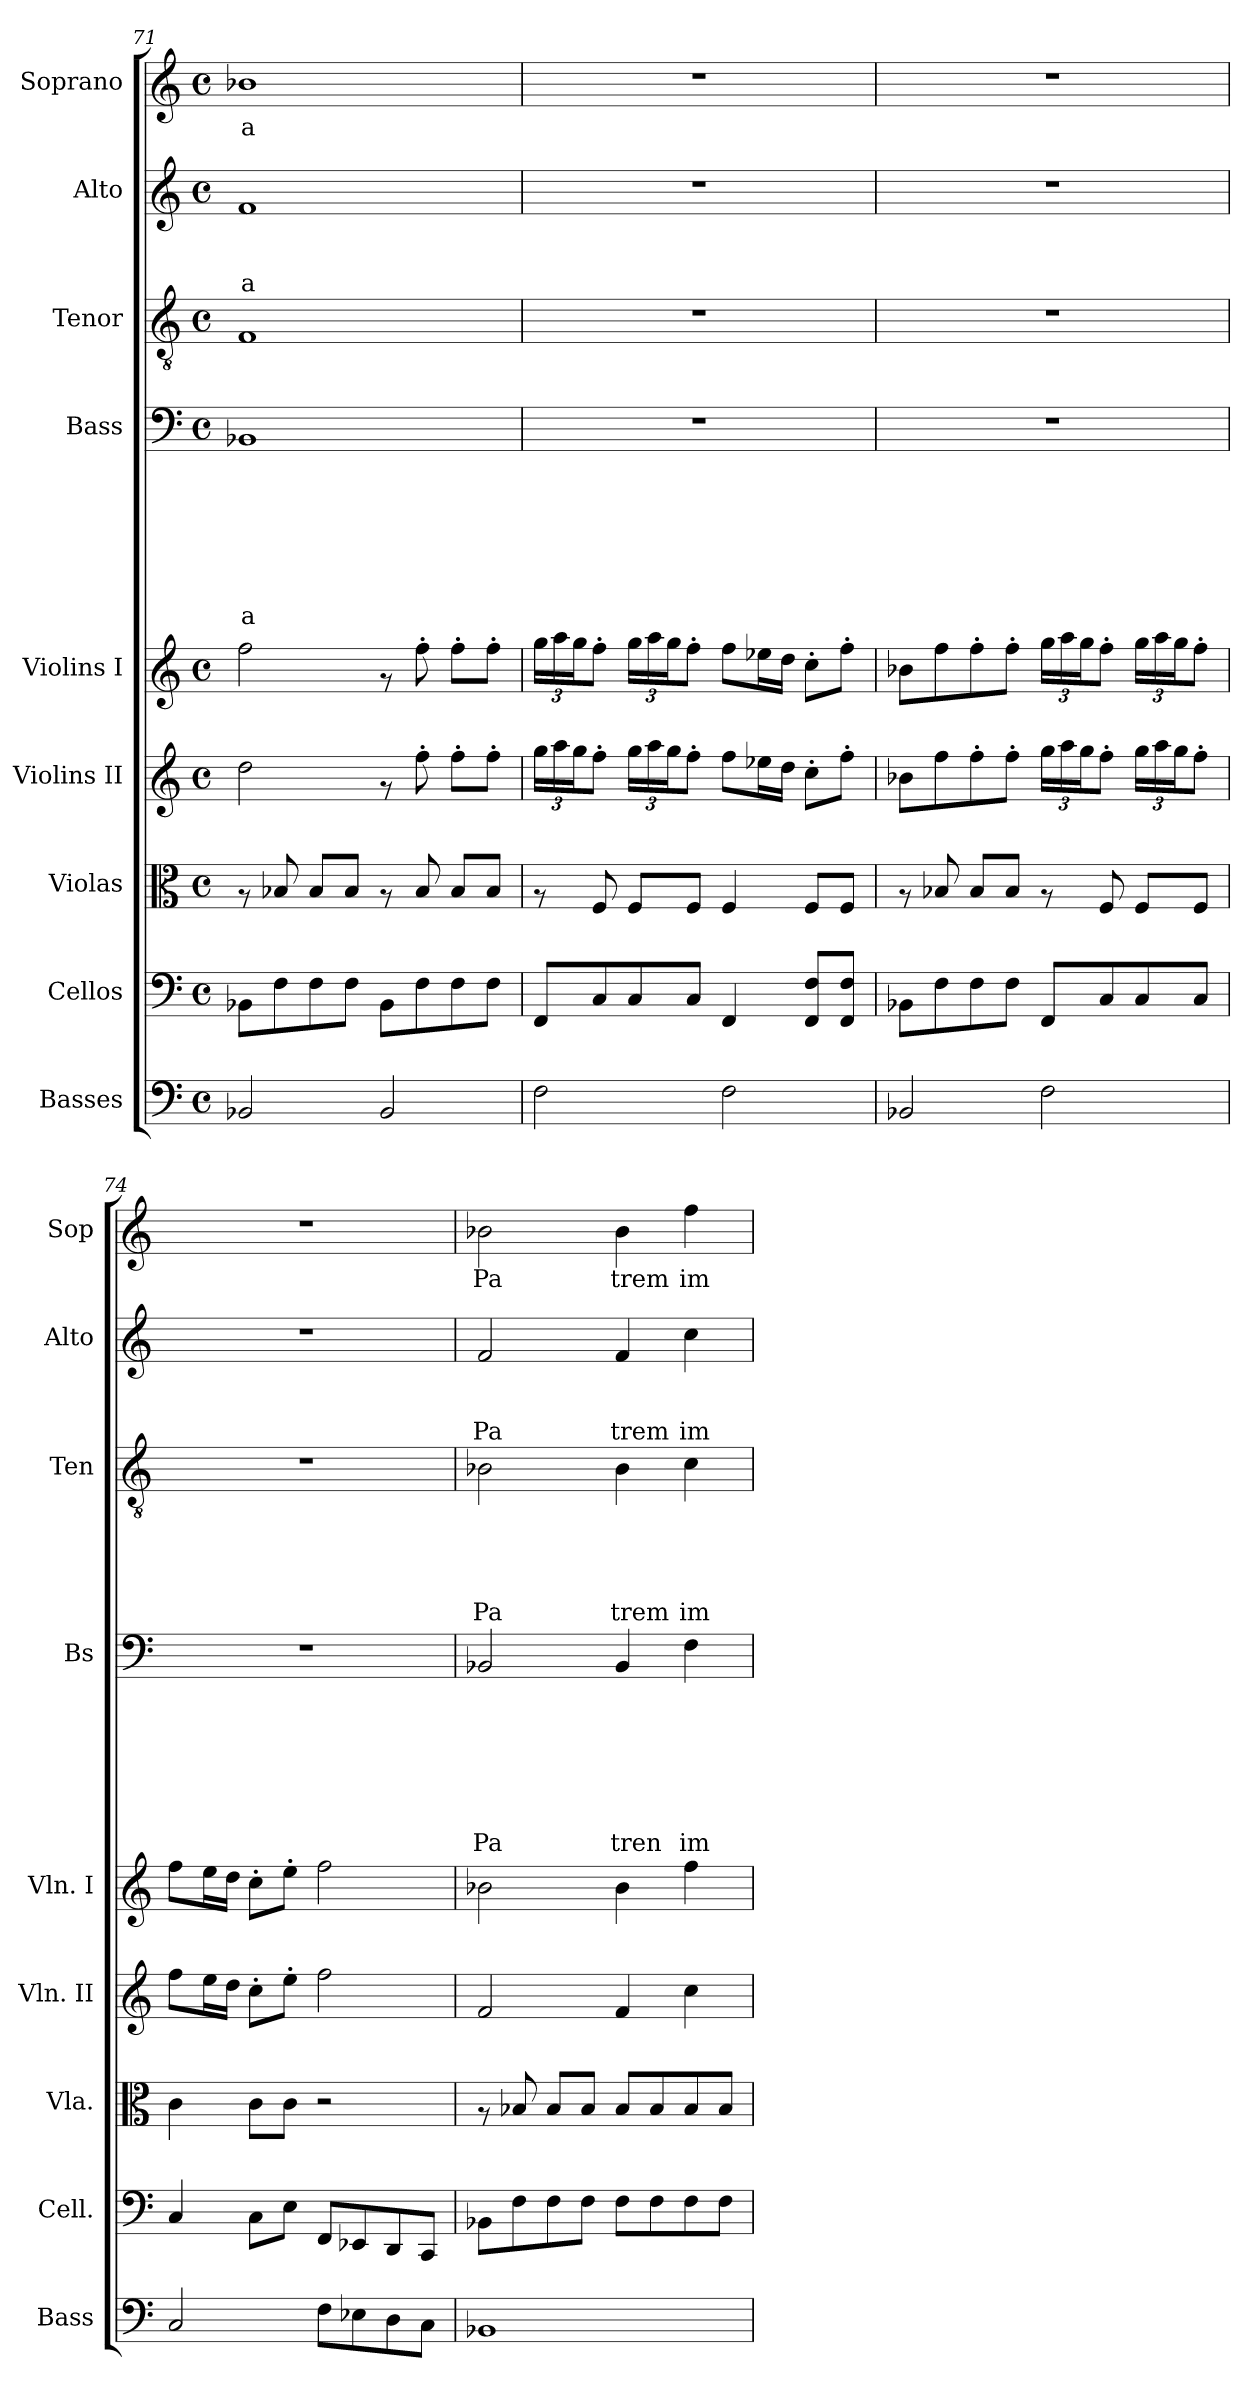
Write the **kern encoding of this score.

**kern	**kern	**kern	**kern	**kern	**kern	**text	**text	**text	**text	**text	**text	**text	**kern	**text	**text	**text	**text	**text	**kern	**text	**text	**text	**kern	**text
*part9	*part8	*part7	*part6	*part5	*part4	*part4	*part4	*part4	*part4	*part4	*part4	*part4	*part3	*part3	*part3	*part3	*part3	*part3	*part2	*part2	*part2	*part2	*part1	*part1
*staff9	*staff8	*staff7	*staff6	*staff5	*staff4	*staff4	*staff4	*staff4	*staff4	*staff4	*staff4	*staff4	*staff3	*staff3	*staff3	*staff3	*staff3	*staff3	*staff2	*staff2	*staff2	*staff2	*staff1	*staff1
*I"Basses	*I"Cellos	*I"Violas	*I"Violins II	*I"Violins I	*I"Bass	*	*	*	*	*	*	*	*I"Tenor	*	*	*	*	*	*I"Alto	*	*	*	*I"Soprano	*
*I'Bass	*I'Cell.	*I'Vla.	*I'Vln. II	*I'Vln. I	*I'Bs	*	*	*	*	*	*	*	*I'Ten	*	*	*	*	*	*I'Alto	*	*	*	*I'Sop	*
*clefF4	*clefF4	*clefC3	*clefG2	*clefG2	*clefF4	*	*	*	*	*	*	*	*clefGv2	*	*	*	*	*	*clefG2	*	*	*	*clefG2	*
*ITrd7c12	*	*	*	*	*	*	*	*	*	*	*	*	*	*	*	*	*	*	*	*	*	*	*	*
*k[]	*k[]	*k[]	*k[]	*k[]	*k[]	*	*	*	*	*	*	*	*k[]	*	*	*	*	*	*k[]	*	*	*	*k[]	*
*C:	*C:	*C:	*C:	*C:	*C:	*	*	*	*	*	*	*	*C:	*	*	*	*	*	*C:	*	*	*	*C:	*
*M4/4	*M4/4	*M4/4	*M4/4	*M4/4	*M4/4	*	*	*	*	*	*	*	*M4/4	*	*	*	*	*	*M4/4	*	*	*	*M4/4	*
*met(c)	*met(c)	*met(c)	*met(c)	*met(c)	*met(c)	*	*	*	*	*	*	*	*met(c)	*	*	*	*	*	*met(c)	*	*	*	*met(c)	*
=71	=71	=71	=71	=71	=71	=71	=71	=71	=71	=71	=71	=71	=71	=71	=71	=71	=71	=71	=71	=71	=71	=71	=71	=71
!	!	!	!	!	!	!	!	!	!	!	!	!LO:LY:b	!	!	!	!	!	!	!	!	!	!LO:LY:b	!	!LO:LY:b
2BBB-X/	8BB-X\L	8rG	2dd\	2ff\	1BB-X	.	.	.	.	.	.	-a	1F	.	.	.	.	.	1f	.	.	-a	1b-X	a
.	8F\	8B-X/	.	.	.	.	.	.	.	.	.	.	.	.	.	.	.	.	.	.	.	.	.	.
.	8F\	8B-/L	.	.	.	.	.	.	.	.	.	.	.	.	.	.	.	.	.	.	.	.	.	.
.	8F\J	8B-/J	.	.	.	.	.	.	.	.	.	.	.	.	.	.	.	.	.	.	.	.	.	.
2BBB-/	8BB-\L	8rG	8rf	8rf	.	.	.	.	.	.	.	.	.	.	.	.	.	.	.	.	.	.	.	.
.	8F\	8B-/	8ff'>\	8ff'>\	.	.	.	.	.	.	.	.	.	.	.	.	.	.	.	.	.	.	.	.
.	8F\	8B-/L	8ff'>\L	8ff'>\L	.	.	.	.	.	.	.	.	.	.	.	.	.	.	.	.	.	.	.	.
.	8F\J	8B-/J	8ff'>\J	8ff'>\J	.	.	.	.	.	.	.	.	.	.	.	.	.	.	.	.	.	.	.	.
=72	=72	=72	=72	=72	=72	=72	=72	=72	=72	=72	=72	=72	=72	=72	=72	=72	=72	=72	=72	=72	=72	=72	=72	=72
*	*	*	*Xbrackettup	*Xbrackettup	*	*	*	*	*	*	*	*	*	*	*	*	*	*	*	*	*	*	*	*
2FF\	8FF/L	8rG	24gg\LL	24gg\LL	1r	.	.	.	.	.	.	.	1r	.	.	.	.	.	1r	.	.	.	1r	.
.	.	.	24aa\	24aa\	.	.	.	.	.	.	.	.	.	.	.	.	.	.	.	.	.	.	.	.
.	.	.	24gg\J	24gg\J	.	.	.	.	.	.	.	.	.	.	.	.	.	.	.	.	.	.	.	.
.	8C/	8F/	8ff'>\J	8ff'>\J	.	.	.	.	.	.	.	.	.	.	.	.	.	.	.	.	.	.	.	.
.	8C/	8F/L	24gg\LL	24gg\LL	.	.	.	.	.	.	.	.	.	.	.	.	.	.	.	.	.	.	.	.
.	.	.	24aa\	24aa\	.	.	.	.	.	.	.	.	.	.	.	.	.	.	.	.	.	.	.	.
.	.	.	24gg\J	24gg\J	.	.	.	.	.	.	.	.	.	.	.	.	.	.	.	.	.	.	.	.
.	8C/J	8F/J	8ff'>\J	8ff'>\J	.	.	.	.	.	.	.	.	.	.	.	.	.	.	.	.	.	.	.	.
2FF\	4FF/	4F/	8ff\L	8ff\L	.	.	.	.	.	.	.	.	.	.	.	.	.	.	.	.	.	.	.	.
.	.	.	16ee-X\L	16ee-X\L	.	.	.	.	.	.	.	.	.	.	.	.	.	.	.	.	.	.	.	.
.	.	.	16dd\JJ	16dd\JJ	.	.	.	.	.	.	.	.	.	.	.	.	.	.	.	.	.	.	.	.
.	8FF/ 8F/L	8F/L	8cc'>\L	8cc'>\L	.	.	.	.	.	.	.	.	.	.	.	.	.	.	.	.	.	.	.	.
.	8FF/ 8F/J	8F/J	8ff'>\J	8ff'>\J	.	.	.	.	.	.	.	.	.	.	.	.	.	.	.	.	.	.	.	.
!!LO:PB:g=z
=73	=73	=73	=73	=73	=73	=73	=73	=73	=73	=73	=73	=73	=73	=73	=73	=73	=73	=73	=73	=73	=73	=73	=73	=73
2BBB-X/	8BB-X\L	8rG	8b-X\L	8b-X\L	1r	.	.	.	.	.	.	.	1r	.	.	.	.	.	1r	.	.	.	1r	.
.	8F\	8B-X/	8ff\	8ff\	.	.	.	.	.	.	.	.	.	.	.	.	.	.	.	.	.	.	.	.
.	8F\	8B-/L	8ff'>\	8ff'>\	.	.	.	.	.	.	.	.	.	.	.	.	.	.	.	.	.	.	.	.
.	8F\J	8B-/J	8ff'>\J	8ff'>\J	.	.	.	.	.	.	.	.	.	.	.	.	.	.	.	.	.	.	.	.
2FF\	8FF/L	8rG	24gg\LL	24gg\LL	.	.	.	.	.	.	.	.	.	.	.	.	.	.	.	.	.	.	.	.
.	.	.	24aa\	24aa\	.	.	.	.	.	.	.	.	.	.	.	.	.	.	.	.	.	.	.	.
.	.	.	24gg\J	24gg\J	.	.	.	.	.	.	.	.	.	.	.	.	.	.	.	.	.	.	.	.
.	8C/	8F/	8ff'>\J	8ff'>\J	.	.	.	.	.	.	.	.	.	.	.	.	.	.	.	.	.	.	.	.
.	8C/	8F/L	24gg\LL	24gg\LL	.	.	.	.	.	.	.	.	.	.	.	.	.	.	.	.	.	.	.	.
.	.	.	24aa\	24aa\	.	.	.	.	.	.	.	.	.	.	.	.	.	.	.	.	.	.	.	.
.	.	.	24gg\J	24gg\J	.	.	.	.	.	.	.	.	.	.	.	.	.	.	.	.	.	.	.	.
.	8C/J	8F/J	8ff'>\J	8ff'>\J	.	.	.	.	.	.	.	.	.	.	.	.	.	.	.	.	.	.	.	.
=74	=74	=74	=74	=74	=74	=74	=74	=74	=74	=74	=74	=74	=74	=74	=74	=74	=74	=74	=74	=74	=74	=74	=74	=74
2CC/	4C/	4c\	8ff\L	8ff\L	1r	.	.	.	.	.	.	.	1r	.	.	.	.	.	1r	.	.	.	1r	.
.	.	.	16ee\L	16ee\L	.	.	.	.	.	.	.	.	.	.	.	.	.	.	.	.	.	.	.	.
.	.	.	16dd\JJ	16dd\JJ	.	.	.	.	.	.	.	.	.	.	.	.	.	.	.	.	.	.	.	.
.	8C\L	8c\L	8cc'>\L	8cc'>\L	.	.	.	.	.	.	.	.	.	.	.	.	.	.	.	.	.	.	.	.
.	8E\J	8c\J	8ee'>\J	8ee'>\J	.	.	.	.	.	.	.	.	.	.	.	.	.	.	.	.	.	.	.	.
8FF\L	8FF/L	2r	2ff\	2ff\	.	.	.	.	.	.	.	.	.	.	.	.	.	.	.	.	.	.	.	.
8EE-X\	8EE-X/	.	.	.	.	.	.	.	.	.	.	.	.	.	.	.	.	.	.	.	.	.	.	.
8DD\	8DD/	.	.	.	.	.	.	.	.	.	.	.	.	.	.	.	.	.	.	.	.	.	.	.
8CC\J	8CC/J	.	.	.	.	.	.	.	.	.	.	.	.	.	.	.	.	.	.	.	.	.	.	.
=75	=75	=75	=75	=75	=75	=75	=75	=75	=75	=75	=75	=75	=75	=75	=75	=75	=75	=75	=75	=75	=75	=75	=75	=75
!	!	!	!	!	!	!	!	!	!	!	!	!LO:LY:b	!	!	!	!	!	!LO:LY:b	!	!	!	!LO:LY:b	!	!LO:LY:b
1BBB-X	8BB-X\L	8rG	2f/	2b-X\	2BB-X/	.	.	.	.	.	.	Pa	2B-X\	.	.	.	.	-Pa	2f/	.	.	Pa	2b-X\	Pa
.	8F\	8B-X/	.	.	.	.	.	.	.	.	.	.	.	.	.	.	.	.	.	.	.	.	.	.
.	8F\	8B-/L	.	.	.	.	.	.	.	.	.	.	.	.	.	.	.	.	.	.	.	.	.	.
.	8F\J	8B-/J	.	.	.	.	.	.	.	.	.	.	.	.	.	.	.	.	.	.	.	.	.	.
!	!	!	!	!	!	!	!	!	!	!	!	!LO:LY:b	!	!	!	!	!	!LO:LY:b	!	!	!	!LO:LY:b	!	!LO:LY:b
.	8F\L	8B-/L	4f/	4b-\	4BB-/	.	.	.	.	.	.	tren	4B-\	.	.	.	.	trem	4f/	.	.	trem	4b-\	trem
.	8F\	8B-/	.	.	.	.	.	.	.	.	.	.	.	.	.	.	.	.	.	.	.	.	.	.
!	!	!	!	!	!	!	!	!	!	!	!	!LO:LY:b	!	!	!	!	!	!LO:LY:b	!	!	!	!LO:LY:b	!	!LO:LY:b
.	8F\	8B-/	4cc\	4ff\	4F\	.	.	.	.	.	.	im	4c\	.	.	.	.	im	4cc\	.	.	im	4ff\	im
.	8F\J	8B-/J	.	.	.	.	.	.	.	.	.	.	.	.	.	.	.	.	.	.	.	.	.	.
=	=	=	=	=	=	=	=	=	=	=	=	=	=	=	=	=	=	=	=	=	=	=	=	=
*-	*-	*-	*-	*-	*-	*-	*-	*-	*-	*-	*-	*-	*-	*-	*-	*-	*-	*-	*-	*-	*-	*-	*-	*-
